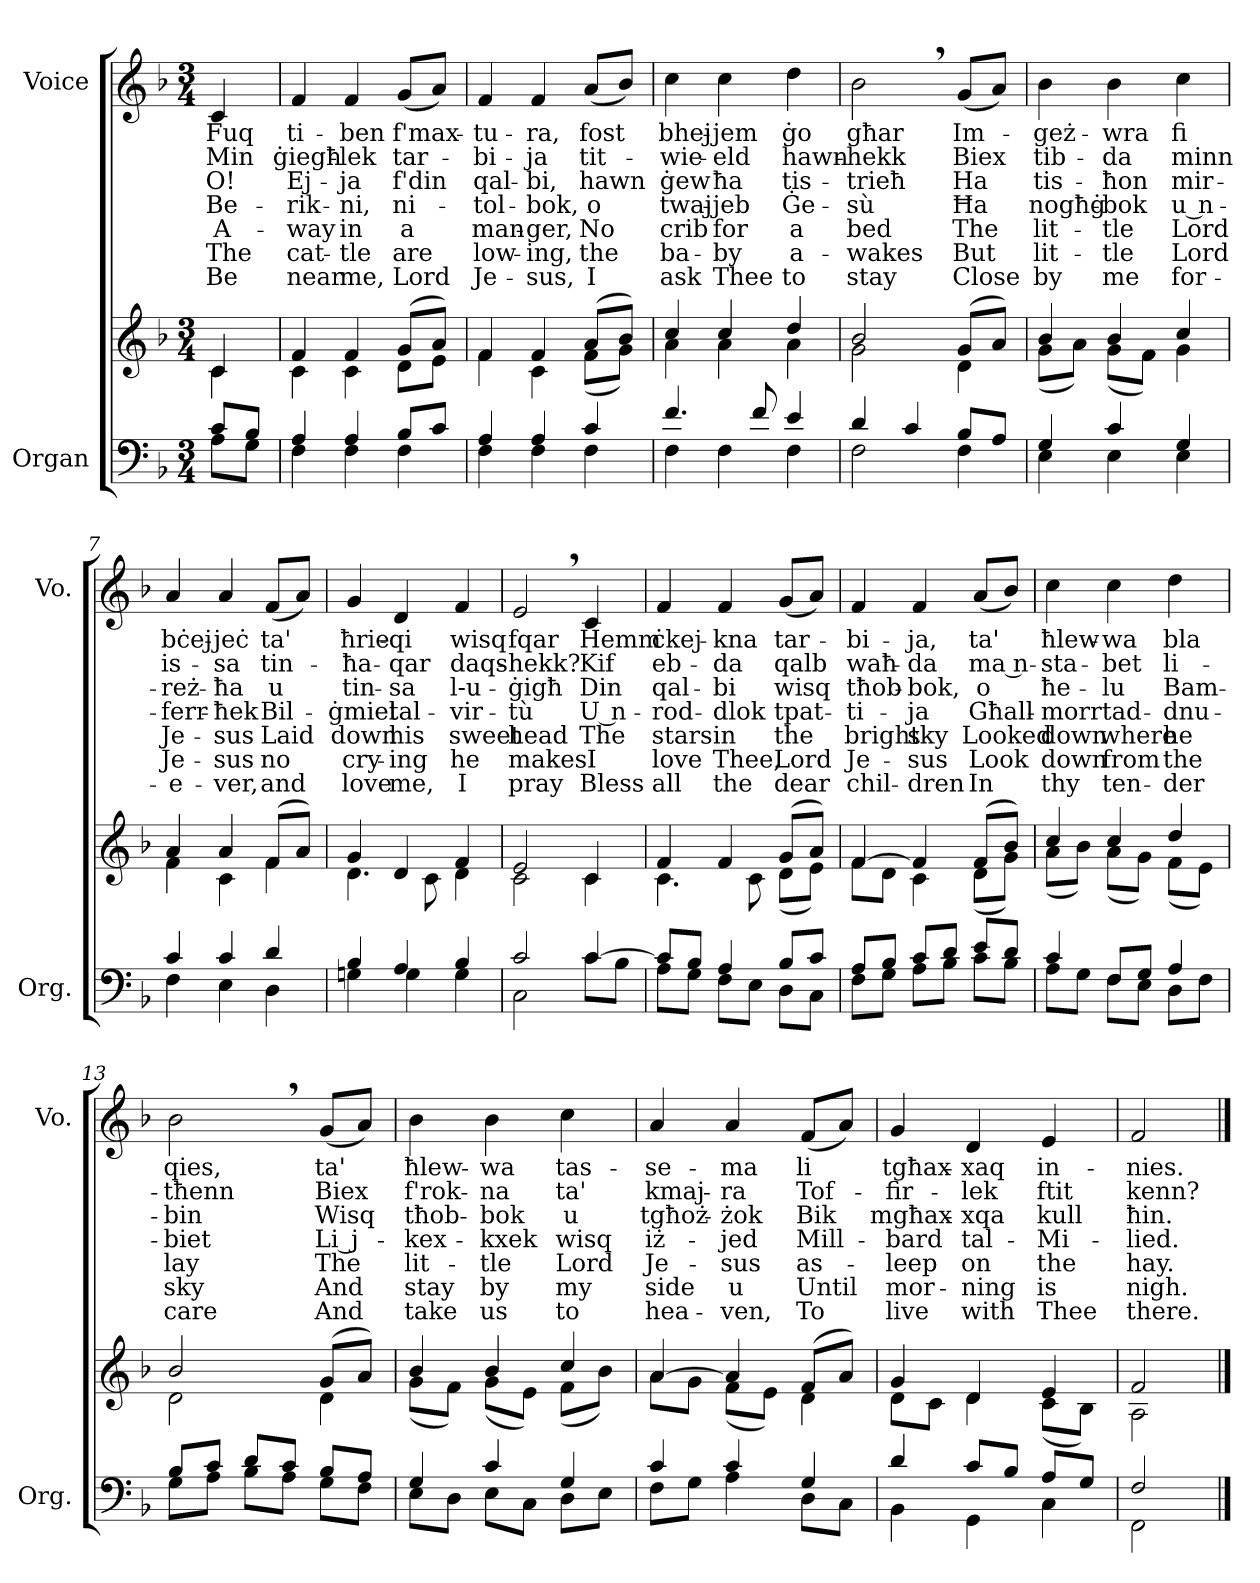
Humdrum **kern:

**kern	**kern	**kern	**text	**text	**text	**text	**text	**text	**text
*part2	*part2	*part1	*part1	*part1	*part1	*part1	*part1	*part1	*part1
*staff3	*staff2	*staff1	*staff1	*staff1	*staff1	*staff1	*staff1	*staff1	*staff1
*I"Organ	*	*I"Voice	*	*	*	*	*	*	*
*I'Org.	*	*I'Vo.	*	*	*	*	*	*	*
*clefF4	*clefG2	*clefG2	*	*	*	*	*	*	*
*k[b-]	*k[b-]	*k[b-]	*	*	*	*	*	*	*
*M3/4	*M3/4	*M3/4	*	*	*	*	*	*	*
=1	=1	=1	=1	=1	=1	=1	=1	=1	=1
*^	*^	*	*	*	*	*	*	*	*
!	!	!	!	!	!LO:LY:b	!LO:LY:b	!LO:LY:b	!LO:LY:b	!LO:LY:b	!LO:LY:b	!LO:LY:b
8c/L	8A\L	4c/	4c\	4c/	Fuq	Min	O!	Be-	A-	The	Be
8B-/J	8G\J	.	.	.	.	.	.	.	.	.	.
=2	=2	=2	=2	=2	=2	=2	=2	=2	=2	=2	=2
!	!	!	!	!	!LO:LY:b	!LO:LY:b	!LO:LY:b	!LO:LY:b	!LO:LY:b	!LO:LY:b	!LO:LY:b
4A/	4F\	4f/	4c\	4f/	ti-	ġiegħ-	Ej-	-rik-	-way	cat-	near
!	!	!	!	!	!LO:LY:b	!LO:LY:b	!LO:LY:b	!LO:LY:b	!LO:LY:b	!LO:LY:b	!LO:LY:b
4A/	4F\	4f/	4c\	4f/	-ben	-lek	-ja	-ni,	in	-tle	me,
!	!	!	!	!	!LO:LY:b	!LO:LY:b	!LO:LY:b	!LO:LY:b	!LO:LY:b	!LO:LY:b	!LO:LY:b
8B-/L	4F\	(8g/L	8d\L	(8g/L	f'max-	tar-	f'din	ni-	a	are	Lord
8c/J	.	8a/J)	8e\J	8a/J)	.	.	.	.	.	.	.
=3	=3	=3	=3	=3	=3	=3	=3	=3	=3	=3	=3
!	!	!	!	!	!LO:LY:b	!LO:LY:b	!LO:LY:b	!LO:LY:b	!LO:LY:b	!LO:LY:b	!LO:LY:b
4A/	4F\	4f/	4f\	4f/	-tu-	-bi-	qal-	-tol-	man-	low-	Je-
!	!	!	!	!	!LO:LY:b	!LO:LY:b	!LO:LY:b	!LO:LY:b	!LO:LY:b	!LO:LY:b	!LO:LY:b
4A/	4F\	4f/	4c\	4f/	-ra,	-ja	-bi,	-bok,	-ger,	-ing,	-sus,
!	!	!	!	!	!LO:LY:b	!LO:LY:b	!LO:LY:b	!LO:LY:b	!LO:LY:b	!LO:LY:b	!LO:LY:b
4c/	4F\	(8a/L	(8f\L	(8a/L	fost	tit-	hawn	o	No	the	I
.	.	8b-/J)	8g\J)	8b-/J)	.	.	.	.	.	.	.
=4	=4	=4	=4	=4	=4	=4	=4	=4	=4	=4	=4
!	!	!	!	!	!LO:LY:b	!LO:LY:b	!LO:LY:b	!LO:LY:b	!LO:LY:b	!LO:LY:b	!LO:LY:b
4.f/	4F\	4cc/	4a\	4cc\	bhej-	-wie-	ġew	twaj-	crib	ba-	ask
!	!	!	!	!	!LO:LY:b	!LO:LY:b	!LO:LY:b	!LO:LY:b	!LO:LY:b	!LO:LY:b	!LO:LY:b
.	4F\	4cc/	4a\	4cc\	-jem	-eld	ħa	-jeb	for	-by	Thee
8f/	.	.	.	.	.	.	.	.	.	.	.
!	!	!	!	!	!LO:LY:b	!LO:LY:b	!LO:LY:b	!LO:LY:b	!LO:LY:b	!LO:LY:b	!LO:LY:b
4e/	4F\	4dd/	4a\	4dd\	ġo	hawn-	tis-	Ġe-	a	a-	to
=5	=5	=5	=5	=5	=5	=5	=5	=5	=5	=5	=5
!	!	!	!	!	!LO:LY:b	!LO:LY:b	!LO:LY:b	!LO:LY:b	!LO:LY:b	!LO:LY:b	!LO:LY:b
4d/	2F\	2b-/	2g\	2b-,\	għar	-hekk	-trieħ	-sù	bed	-wakes	stay
4c/	.	.	.	.	.	.	.	.	.	.	.
!	!	!	!	!	!LO:LY:b	!LO:LY:b	!LO:LY:b	!LO:LY:b	!LO:LY:b	!LO:LY:b	!LO:LY:b
8B-/L	4F\	(8g/L	4d\	(8g/L	Im-	Biex	Ha	Ħa	The	But	Close
8A/J	.	8a/J)	.	8a/J)	.	.	.	.	.	.	.
=6	=6	=6	=6	=6	=6	=6	=6	=6	=6	=6	=6
!	!	!	!	!	!LO:LY:b	!LO:LY:b	!LO:LY:b	!LO:LY:b	!LO:LY:b	!LO:LY:b	!LO:LY:b
4G/	4E\	4b-/	(8g\L	4b-\	-geż-	tib-	tis-	nogħġ-	lit-	lit-	by
.	.	.	8a\J)	.	.	.	.	.	.	.	.
!	!	!	!	!	!LO:LY:b	!LO:LY:b	!LO:LY:b	!LO:LY:b	!LO:LY:b	!LO:LY:b	!LO:LY:b
4c/	4E\	4b-/	(8g\L	4b-\	-wra	-da	-ħon	-bok	-tle	-tle	me
.	.	.	8f\J)	.	.	.	.	.	.	.	.
!	!	!	!	!	!LO:LY:b	!LO:LY:b	!LO:LY:b	!LO:LY:b	!LO:LY:b	!LO:LY:b	!LO:LY:b
4G/	4E\	4cc/	4g\	4cc\	fi	minn	mir-	u n-	Lord	Lord	for-
=7	=7	=7	=7	=7	=7	=7	=7	=7	=7	=7	=7
!	!	!	!	!	!LO:LY:b	!LO:LY:b	!LO:LY:b	!LO:LY:b	!LO:LY:b	!LO:LY:b	!LO:LY:b
4c/	4F\	4a/	4f\	4a/	bċej-	is-	-reż-	-ferr-	Je-	Je-	-e-
!	!	!	!	!	!LO:LY:b	!LO:LY:b	!LO:LY:b	!LO:LY:b	!LO:LY:b	!LO:LY:b	!LO:LY:b
4c/	4E\	4a/	4c\	4a/	-jeċ	-sa	-ħa	-ħek	-sus	-sus	-ver,
!	!	!	!	!	!LO:LY:b	!LO:LY:b	!LO:LY:b	!LO:LY:b	!LO:LY:b	!LO:LY:b	!LO:LY:b
4d/	4D\	(8f/L	4f\	(8f/L	ta'	tin-	u	Bil-	Laid	no	and
.	.	8a/J)	.	8a/J)	.	.	.	.	.	.	.
=8	=8	=8	=8	=8	=8	=8	=8	=8	=8	=8	=8
!	!	!	!	!	!LO:LY:b	!LO:LY:b	!LO:LY:b	!LO:LY:b	!LO:LY:b	!LO:LY:b	!LO:LY:b
4B-/	4Gn\	4g/	4.d\	4g/	ħrie-	-ħa-	tin-	-ġmiel	down	cry-	love
!	!	!	!	!	!LO:LY:b	!LO:LY:b	!LO:LY:b	!LO:LY:b	!LO:LY:b	!LO:LY:b	!LO:LY:b
4A/	4G\	4d/	.	4d/	-qi	-qar	-sa	tal-	his	-ing	me,
.	.	.	8c\	.	.	.	.	.	.	.	.
!	!	!	!	!	!LO:LY:b	!LO:LY:b	!LO:LY:b	!LO:LY:b	!LO:LY:b	!LO:LY:b	!LO:LY:b
4B-/	4G\	4f/	4d\	4f/	wisq	daqs-	l-u-	-vir-	sweet	he	I
=9	=9	=9	=9	=9	=9	=9	=9	=9	=9	=9	=9
!	!	!	!	!	!LO:LY:b	!LO:LY:b	!LO:LY:b	!LO:LY:b	!LO:LY:b	!LO:LY:b	!LO:LY:b
2c/	2C\	2e/	2c\	2e,/	fqar	-hekk?	-ġigħ	-tù	head	makes	pray
!	!	!	!	!	!LO:LY:b	!LO:LY:b	!LO:LY:b	!LO:LY:b	!LO:LY:b	!LO:LY:b	!LO:LY:b
[4c/	8c\L	4c/	4c\	4c/	Hemm	Kif	Din	U n-	The	I	Bless
.	8B-\J	.	.	.	.	.	.	.	.	.	.
=10	=10	=10	=10	=10	=10	=10	=10	=10	=10	=10	=10
!	!	!	!	!	!LO:LY:b	!LO:LY:b	!LO:LY:b	!LO:LY:b	!LO:LY:b	!LO:LY:b	!LO:LY:b
8c/L]	8A\L	4f/	4.c\	4f/	ċkej-	eb-	qal-	-rod-	stars	love	all
8B-/J	8G\J	.	.	.	.	.	.	.	.	.	.
!	!	!	!	!	!LO:LY:b	!LO:LY:b	!LO:LY:b	!LO:LY:b	!LO:LY:b	!LO:LY:b	!LO:LY:b
4A/	8F\L	4f/	.	4f/	-kna	-da	-bi	-dlok	in	Thee,	the
.	8E\J	.	8c\	.	.	.	.	.	.	.	.
!	!	!	!	!	!LO:LY:b	!LO:LY:b	!LO:LY:b	!LO:LY:b	!LO:LY:b	!LO:LY:b	!LO:LY:b
8B-/L	8D\L	(8g/L	(8d\L	(8g/L	tar-	qalb	wisq	tpat-	the	Lord	dear
8c/J	8C\J	8a/J)	8e\J)	8a/J)	.	.	.	.	.	.	.
=11	=11	=11	=11	=11	=11	=11	=11	=11	=11	=11	=11
!	!	!	!	!	!LO:LY:b	!LO:LY:b	!LO:LY:b	!LO:LY:b	!LO:LY:b	!LO:LY:b	!LO:LY:b
8A/L	8F\L	[4f/	8f\L	4f/	-bi-	waħ-	tħob-	-ti-	bright	Je-	chil-
8B-/J	8G\J	.	8d\J	.	.	.	.	.	.	.	.
!	!	!	!	!	!LO:LY:b	!LO:LY:b	!LO:LY:b	!LO:LY:b	!LO:LY:b	!LO:LY:b	!LO:LY:b
8c/L	8A\L	4f/]	4c\	4f/	-ja,	-da	-bok,	-ja	sky	-sus	-dren
8d/J	8B-\J	.	.	.	.	.	.	.	.	.	.
!	!	!	!	!	!LO:LY:b	!LO:LY:b	!LO:LY:b	!LO:LY:b	!LO:LY:b	!LO:LY:b	!LO:LY:b
8e/L	8c\L	(8f/L	(8d\L	(8a/L	ta'	ma n-	o	Għall-	Looked	Look	In
8d/J	8B-\J	8b-/J)	8g\J)	8b-/J)	.	.	.	.	.	.	.
=12	=12	=12	=12	=12	=12	=12	=12	=12	=12	=12	=12
!	!	!	!	!	!LO:LY:b	!LO:LY:b	!LO:LY:b	!LO:LY:b	!LO:LY:b	!LO:LY:b	!LO:LY:b
4c/	8A\L	4cc/	(8a\L	4cc\	ħlew-	-sta-	ħe-	-morr	down	down	thy
.	8G\J	.	8b-\J)	.	.	.	.	.	.	.	.
!	!	!	!	!	!LO:LY:b	!LO:LY:b	!LO:LY:b	!LO:LY:b	!LO:LY:b	!LO:LY:b	!LO:LY:b
8F/L	8F\L	4cc/	(8a\L	4cc\	-wa	-bet	-lu	tad-	where	from	ten-
8G/J	8E\J	.	8g\J)	.	.	.	.	.	.	.	.
!	!	!	!	!	!LO:LY:b	!LO:LY:b	!LO:LY:b	!LO:LY:b	!LO:LY:b	!LO:LY:b	!LO:LY:b
4A/	8D\L	4dd/	(8f\L	4dd\	bla	li-	Bam-	-dnu-	he	the	-der
.	8F\J	.	8e\J)	.	.	.	.	.	.	.	.
=13	=13	=13	=13	=13	=13	=13	=13	=13	=13	=13	=13
!	!	!	!	!	!LO:LY:b	!LO:LY:b	!LO:LY:b	!LO:LY:b	!LO:LY:b	!LO:LY:b	!LO:LY:b
8B-/L	8G\L	2b-/	2d\	2b-,\	qies,	-tħenn	-bin	-biet	lay	sky	care
8c/J	8A\J	.	.	.	.	.	.	.	.	.	.
8d/L	8B-\L	.	.	.	.	.	.	.	.	.	.
8c/J	8A\J	.	.	.	.	.	.	.	.	.	.
!	!	!	!	!	!LO:LY:b	!LO:LY:b	!LO:LY:b	!LO:LY:b	!LO:LY:b	!LO:LY:b	!LO:LY:b
8B-/L	8G\L	(8g/L	4d\	(8g/L	ta'	Biex	Wisq	Li j-	The	And	And
8A/J	8F\J	8a/J)	.	8a/J)	.	.	.	.	.	.	.
=14	=14	=14	=14	=14	=14	=14	=14	=14	=14	=14	=14
!	!	!	!	!	!LO:LY:b	!LO:LY:b	!LO:LY:b	!LO:LY:b	!LO:LY:b	!LO:LY:b	!LO:LY:b
4G/	8E\L	4b-/	(8g\L	4b-\	ħlew-	f'rok-	tħob-	-kex-	lit-	stay	take
.	8D\J	.	8f\J)	.	.	.	.	.	.	.	.
!	!	!	!	!	!LO:LY:b	!LO:LY:b	!LO:LY:b	!LO:LY:b	!LO:LY:b	!LO:LY:b	!LO:LY:b
4c/	8E\L	4b-/	(8g\L	4b-\	-wa	-na	-bok	-kxek	-tle	by	us
.	8C\J	.	8e\J)	.	.	.	.	.	.	.	.
!	!	!	!	!	!LO:LY:b	!LO:LY:b	!LO:LY:b	!LO:LY:b	!LO:LY:b	!LO:LY:b	!LO:LY:b
4G/	8D\L	4cc/	(8f\L	4cc\	tas-	ta'	u	wisq	Lord	my	to
.	8E\J	.	8b-\J)	.	.	.	.	.	.	.	.
=15	=15	=15	=15	=15	=15	=15	=15	=15	=15	=15	=15
!	!	!	!	!	!LO:LY:b	!LO:LY:b	!LO:LY:b	!LO:LY:b	!LO:LY:b	!LO:LY:b	!LO:LY:b
4c/	8F\L	[4a/	8a\L	4a/	-se-	kmaj-	tgħoż-	iż-	Je-	side	hea-
.	8G\J	.	8g\J	.	.	.	.	.	.	.	.
!	!	!	!	!	!LO:LY:b	!LO:LY:b	!LO:LY:b	!LO:LY:b	!LO:LY:b	!LO:LY:b	!LO:LY:b
4c/	4A\	4a/]	(8f\L	4a/	-ma	-ra	-żok	-jed	-sus	u	-ven,
.	.	.	8e\J)	.	.	.	.	.	.	.	.
!	!	!	!	!	!LO:LY:b	!LO:LY:b	!LO:LY:b	!LO:LY:b	!LO:LY:b	!LO:LY:b	!LO:LY:b
4G/	8D\L	(8f/L	4d\	(8f/L	li	Tof-	Bik	Mill-	as-	Until	To
.	8C\J	8a/J)	.	8a/J)	.	.	.	.	.	.	.
=16	=16	=16	=16	=16	=16	=16	=16	=16	=16	=16	=16
!	!	!	!	!	!LO:LY:b	!LO:LY:b	!LO:LY:b	!LO:LY:b	!LO:LY:b	!LO:LY:b	!LO:LY:b
4d/	4BB-\	4g/	8d\L	4g/	tgħax-	-fir-	mgħax-	-bard	-leep	mor-	live
.	.	.	8c\J	.	.	.	.	.	.	.	.
!	!	!	!	!	!LO:LY:b	!LO:LY:b	!LO:LY:b	!LO:LY:b	!LO:LY:b	!LO:LY:b	!LO:LY:b
8c/L	4GG\	4d/	4d\	4d/	-xaq	-lek	-xqa	tal-	on	-ning	with
8B-/J	.	.	.	.	.	.	.	.	.	.	.
!	!	!	!	!	!LO:LY:b	!LO:LY:b	!LO:LY:b	!LO:LY:b	!LO:LY:b	!LO:LY:b	!LO:LY:b
8A/L	4C\	4e/	(8c\L	4e/	in-	ftit	kull	-Mi-	the	is	Thee
8G/J	.	.	8B-\J)	.	.	.	.	.	.	.	.
=17	=17	=17	=17	=17	=17	=17	=17	=17	=17	=17	=17
!	!	!	!	!	!LO:LY:b	!LO:LY:b	!LO:LY:b	!LO:LY:b	!LO:LY:b	!LO:LY:b	!LO:LY:b
2F/	2FF\	2f/	2A\	2f/	-nies.	kenn?	ħin.	-lied.	hay.	nigh.	there.
*v	*v	*	*	*	*	*	*	*	*	*	*
*	*v	*v	*	*	*	*	*	*	*	*
==	==	==	==	==	==	==	==	==	==
*-	*-	*-	*-	*-	*-	*-	*-	*-	*-
